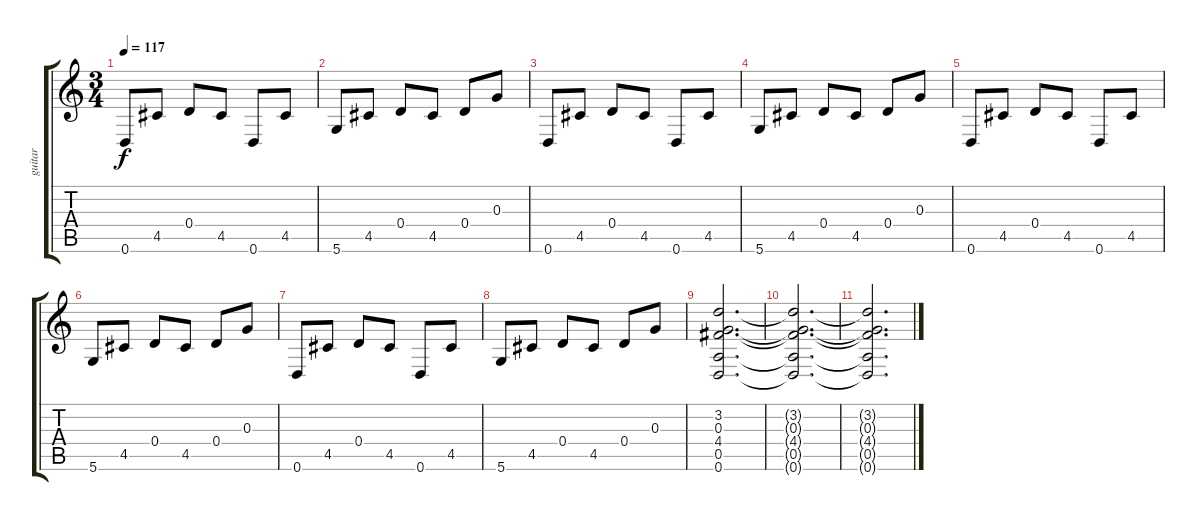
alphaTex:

\track ("guitar" "guitar") {instrument acousticguitarsteel}
\staff {score tabs}
\tuning (E4 B3 G3 D3 A2 D2) {hide}
\ts (3 4)
\tempo 117
\clef g2
\ks c
0.6.8{dy f} 4.5.8 0.4.8 4.5.8 0.6.8 4.5.8 |
5.6.8 4.5.8 0.4.8 4.5.8 0.4.8 0.3.8 |
0.6.8 4.5.8 0.4.8 4.5.8 0.6.8 4.5.8 |
5.6.8 4.5.8 0.4.8 4.5.8 0.4.8 0.3.8 |
0.6.8 4.5.8 0.4.8 4.5.8 0.6.8 4.5.8 |
5.6.8 4.5.8 0.4.8 4.5.8 0.4.8 0.3.8 |
0.6.8 4.5.8 0.4.8 4.5.8 0.6.8 4.5.8 |
5.6.8 4.5.8 0.4.8 4.5.8 0.4.8 0.3.8 |
(3.2 0.3 4.4 0.5 0.6).2{d} |
(3.2{t} 0.3{t} 4.4{t} 0.5{t} 0.6{t}).2{d} |
(3.2{t} 0.3{t} 4.4{t} 0.5{t} 0.6{t}).2{d}
